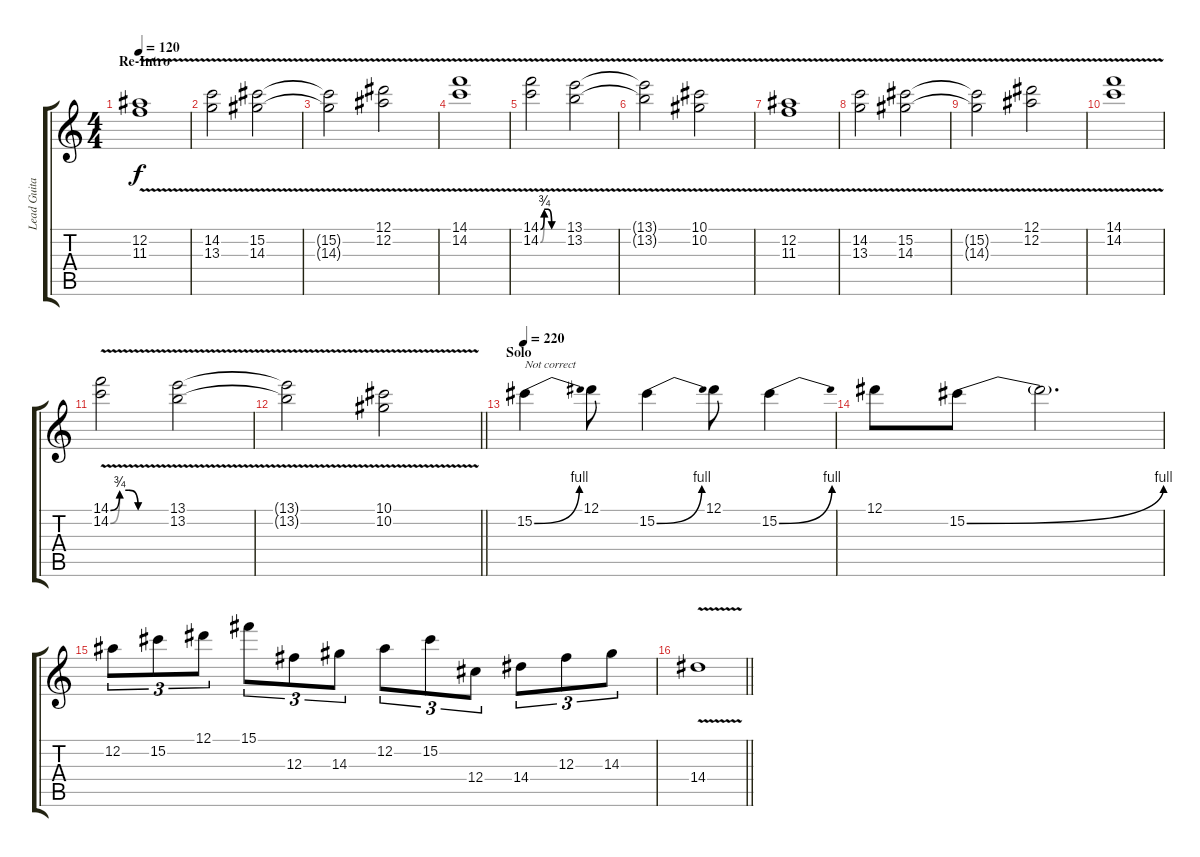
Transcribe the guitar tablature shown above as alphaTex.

\track ("Lead Guitar" "Lead Guita") {instrument distortionguitar}
\staff {score tabs}
\tuning (Eb4 Bb3 Gb3 Db3 Ab2 Eb2) {hide}
\ts (4 4)
\section ("" "Re-Intro")
\tempo 120
\clef g2
\ks c
(12.2{v} 11.3{v}).1{dy f} |
(14.2{v} 13.3).2 (15.2{v} 14.3).2 |
(15.2{t} 14.3{t}).2 (12.1{v} 12.2).2 |
(14.1{v} 14.2).1 |
(14.1{be (custom 0 0 10 3 20 3 30 0 60 0) v} 14.2{be (custom 0 0 10 3 20 3 30 0 60 0)}).2 (13.1{v} 13.2).2 |
(13.1{t} 13.2{t}).2 (10.1{v} 10.2).2 |
(12.2{v} 11.3).1 |
(14.2{v} 13.3).2 (15.2{v} 14.3).2 |
(15.2{t} 14.3{t}).2 (12.1{v} 12.2).2 |
(14.1{v} 14.2).1 |
(14.1{be (custom 0 0 10 3 20 3 30 0 60 0) v} 14.2{be (custom 0 0 10 3 20 3 30 0 60 0)}).2 (13.1{v} 13.2).2 |
\barLineRight lightlight
(13.1{t} 13.2{t}).2 (10.1{v} 10.2).2 |
\section ("" "Solo")
\tempo 220
15.2{be (bend 0 0 60 4)}.4{txt "Not correct"} 12.1.8 15.2{be (bend 0 0 60 4)}.4 12.1.8 15.2{be (bend 0 0 60 4)}.4 |
12.1.8 15.2{be (bend 0 0 60 4)}.8 15.2{t}.2{d} |
12.2.8{tu (3 2)} 15.2.8{tu (3 2)} 12.1.8{tu (3 2)} 15.1.8{tu (3 2)} 12.3.8{tu (3 2)} 14.3.8{tu (3 2)} 12.2.8{tu (3 2)} 15.2.8{tu (3 2)} 12.4.8{tu (3 2)} 14.4.8{tu (3 2)} 12.3.8{tu (3 2)} 14.3.8{tu (3 2)} |
\barLineRight lightlight
14.4{v}.1
